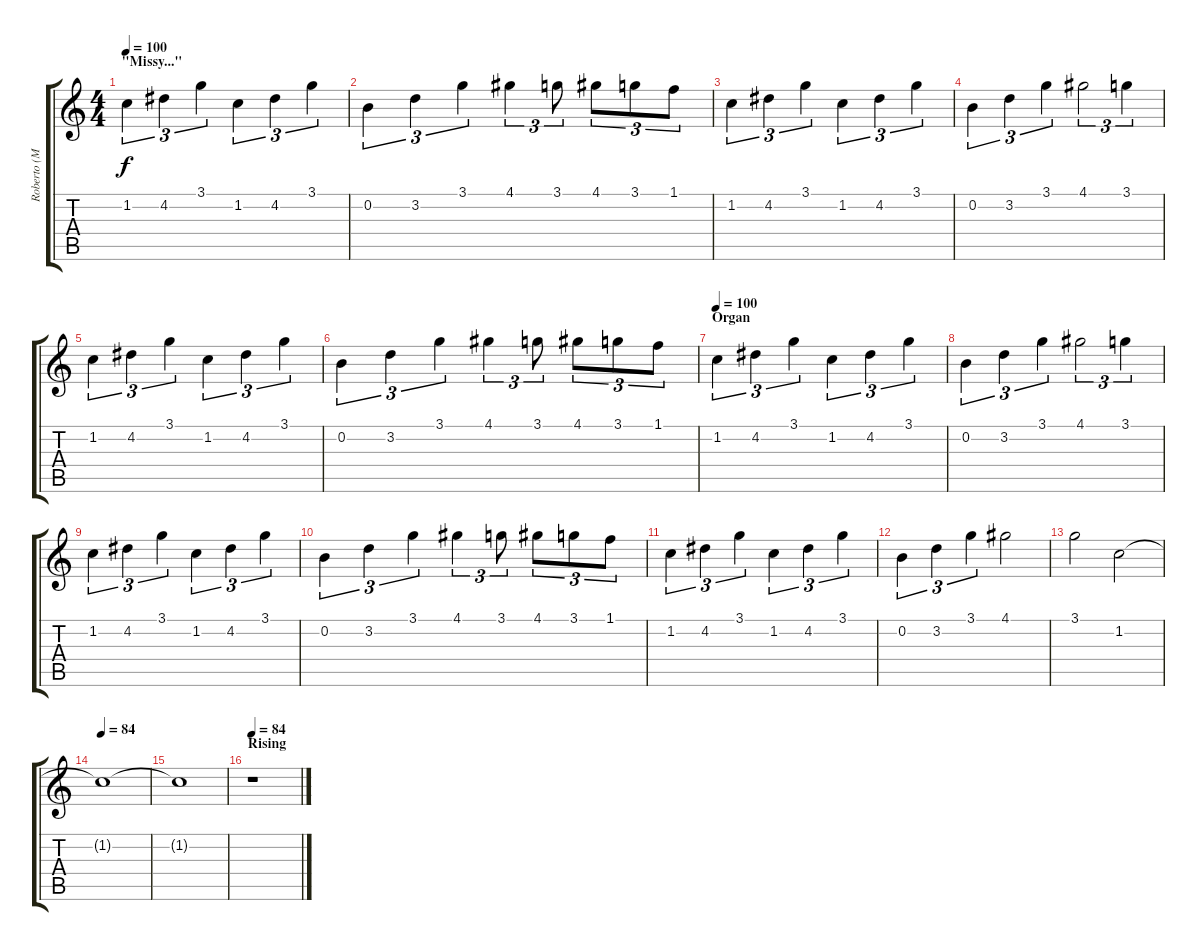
\track ("Roberto (Music Box)" "Roberto (M") {instrument musicbox}
\staff {score tabs}
\tuning (E5 B4 G4 D4 A3 E3) {hide}
\ts (4 4)
\section ("" "\"Missy...\"")
\tempo 100
\clef g2
\ks c
1.2.4{tu (3 2) dy f} 4.2.4{tu (3 2)} 3.1.4{tu (3 2)} 1.2.4{tu (3 2)} 4.2.4{tu (3 2)} 3.1.4{tu (3 2)} |
0.2.4{tu (3 2)} 3.2.4{tu (3 2)} 3.1.4{tu (3 2)} 4.1.4{tu (3 2)} 3.1.8{tu (3 2)} 4.1.8{tu (3 2)} 3.1.8{tu (3 2)} 1.1.8{tu (3 2)} |
1.2.4{tu (3 2)} 4.2.4{tu (3 2)} 3.1.4{tu (3 2)} 1.2.4{tu (3 2)} 4.2.4{tu (3 2)} 3.1.4{tu (3 2)} |
0.2.4{tu (3 2)} 3.2.4{tu (3 2)} 3.1.4{tu (3 2)} 4.1.2{tu (3 2)} 3.1.4{tu (3 2)} |
1.2.4{tu (3 2)} 4.2.4{tu (3 2)} 3.1.4{tu (3 2)} 1.2.4{tu (3 2)} 4.2.4{tu (3 2)} 3.1.4{tu (3 2)} |
0.2.4{tu (3 2)} 3.2.4{tu (3 2)} 3.1.4{tu (3 2)} 4.1.4{tu (3 2)} 3.1.8{tu (3 2)} 4.1.8{tu (3 2)} 3.1.8{tu (3 2)} 1.1.8{tu (3 2)} |
\section ("" "Organ")
\tempo 100
1.2.4{tu (3 2)} 4.2.4{tu (3 2)} 3.1.4{tu (3 2)} 1.2.4{tu (3 2)} 4.2.4{tu (3 2)} 3.1.4{tu (3 2)} |
0.2.4{tu (3 2)} 3.2.4{tu (3 2)} 3.1.4{tu (3 2)} 4.1.2{tu (3 2)} 3.1.4{tu (3 2)} |
1.2.4{tu (3 2)} 4.2.4{tu (3 2)} 3.1.4{tu (3 2)} 1.2.4{tu (3 2)} 4.2.4{tu (3 2)} 3.1.4{tu (3 2)} |
0.2.4{tu (3 2)} 3.2.4{tu (3 2)} 3.1.4{tu (3 2)} 4.1.4{tu (3 2)} 3.1.8{tu (3 2)} 4.1.8{tu (3 2)} 3.1.8{tu (3 2)} 1.1.8{tu (3 2)} |
1.2.4{tu (3 2)} 4.2.4{tu (3 2)} 3.1.4{tu (3 2)} 1.2.4{tu (3 2)} 4.2.4{tu (3 2)} 3.1.4{tu (3 2)} |
0.2.4{tu (3 2)} 3.2.4{tu (3 2)} 3.1.4{tu (3 2)} 4.1.2 |
3.1.2 1.2.2 |
\tempo 84
1.2{t}.1 |
1.2{t}.1{volume 0} |
\section ("" "Rising")
\tempo 84
r.1
